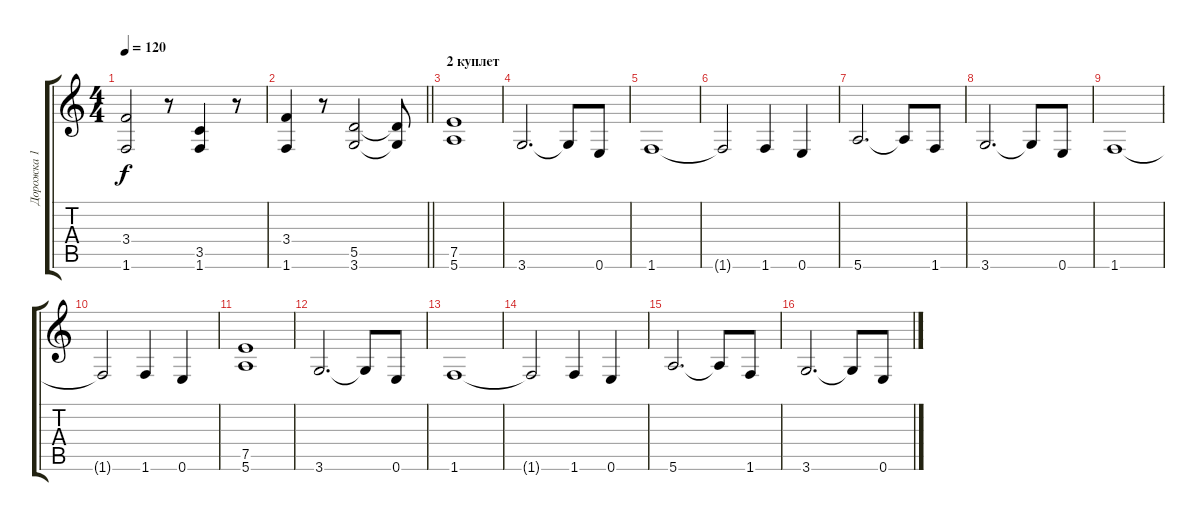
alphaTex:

\track ("Дорожка 1" "Дорожка 1") {instrument electricbassfinger}
\staff {score tabs}
\tuning (E4 B3 G3 D3 A2 E2) {hide}
\ts (4 4)
\tempo 120
\clef g2
\ks c
(3.4 1.6).2{dy f} r.8 (3.5 1.6).4 r.8 |
\barLineRight lightlight
(3.4 1.6).4 r.8 (5.5 3.6).2 (5.5{t} 3.6{t}).8 |
\section ("" "2 куплет")
(7.5 5.6).1 |
3.6.2{d} 3.6{t}.8 0.6.8 |
1.6.1 |
1.6{t}.2 1.6.4 0.6.4 |
5.6.2{d} 5.6{t}.8 1.6.8 |
3.6.2{d} 3.6{t}.8 0.6.8 |
1.6.1 |
1.6{t}.2 1.6.4 0.6.4 |
(7.5 5.6).1 |
3.6.2{d} 3.6{t}.8 0.6.8 |
1.6.1 |
1.6{t}.2 1.6.4 0.6.4 |
5.6.2{d} 5.6{t}.8 1.6.8 |
3.6.2{d} 3.6{t}.8 0.6.8
